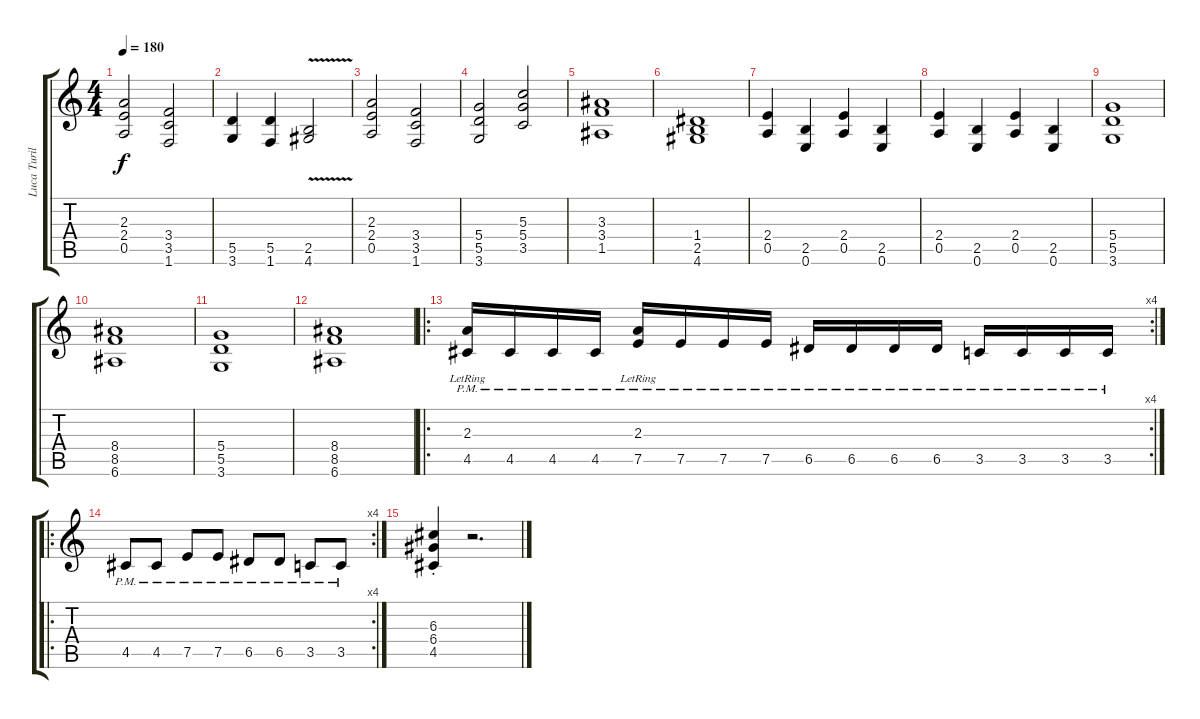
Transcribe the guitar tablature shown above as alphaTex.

\track ("Luca Turilli And Dominique Leurquin" "Luca Turil") {instrument distortionguitar}
\staff {score tabs}
\tuning (E4 B3 G3 D3 A2 E2) {hide}
\ts (4 4)
\tempo 180
\clef g2
\ks c
(2.3 2.4 0.5).2{dy f} (3.4 3.5 1.6).2 |
(5.5 3.6).4 (5.5 1.6).4 (2.5{v} 4.6{v}).2 |
(2.3 2.4 0.5).2 (3.4 3.5 1.6).2 |
(5.4 5.5 3.6).2 (5.3 5.4 3.5).2 |
(3.3 3.4 1.5).1 |
(1.4 2.5 4.6).1 |
(2.4 0.5).4 (2.5 0.6).4 (2.4 0.5).4 (2.5 0.6).4 |
(2.4 0.5).4 (2.5 0.6).4 (2.4 0.5).4 (2.5 0.6).4 |
(5.4 5.5 3.6).1 |
(8.4 8.5 6.6).1 |
(5.4 5.5 3.6).1 |
(8.4 8.5 6.6).1 |
\ro
\rc 4
(2.3{lr} 4.5{pm}).16 4.5{pm}.16 4.5{pm}.16 4.5{pm}.16 (2.3{lr} 7.5{pm}).16 7.5{pm}.16 7.5{pm}.16 7.5{pm}.16 6.5{pm}.16 6.5{pm}.16 6.5{pm}.16 6.5{pm}.16 3.5{pm}.16 3.5{pm}.16 3.5{pm}.16 3.5{pm}.16 |
\ro
\rc 4
4.5{pm}.8 4.5{pm}.8 7.5{pm}.8 7.5{pm}.8 6.5{pm}.8 6.5{pm}.8 3.5{pm}.8 3.5{pm}.8 |
(6.3{st} 6.4{st} 4.5{st}).4 r.2{d}
